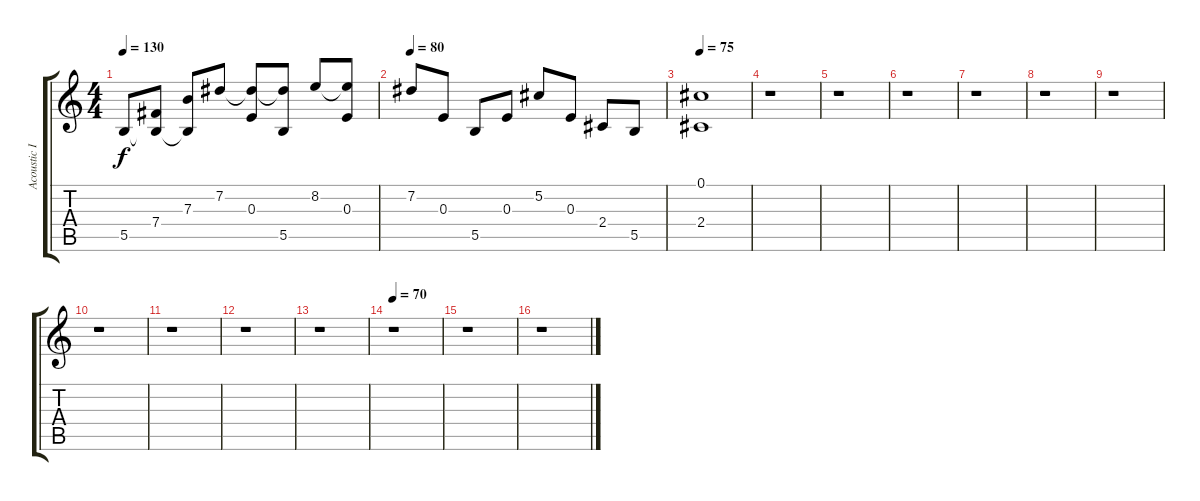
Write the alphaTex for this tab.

\track ("Acoustic Intro" "Acoustic I") {instrument acousticguitarsteel}
\staff {score tabs}
\tuning (Db4 Ab3 E3 B2 Gb2 B1) {hide}
\ts (4 4)
\tempo 130
\clef g2
\ks c
5.5.8{dy f} (7.4 5.5{t}).8 (7.3 5.5{t}).8 7.2.8 (7.2{t} 0.3).8 (7.2{t} 5.5).8 8.2.8 (8.2{t} 0.3).8 |
\tempo 80
7.2.8 0.3.8 5.5.8 0.3.8 5.2.8 0.3.8 2.4.8 5.5.8 |
\tempo 75
(0.1 2.4).1 |
r.1 |
r.1 |
r.1 |
r.1 |
r.1 |
r.1 |
r.1 |
r.1 |
r.1 |
r.1 |
\tempo 70
r.1 |
r.1 |
r.1
